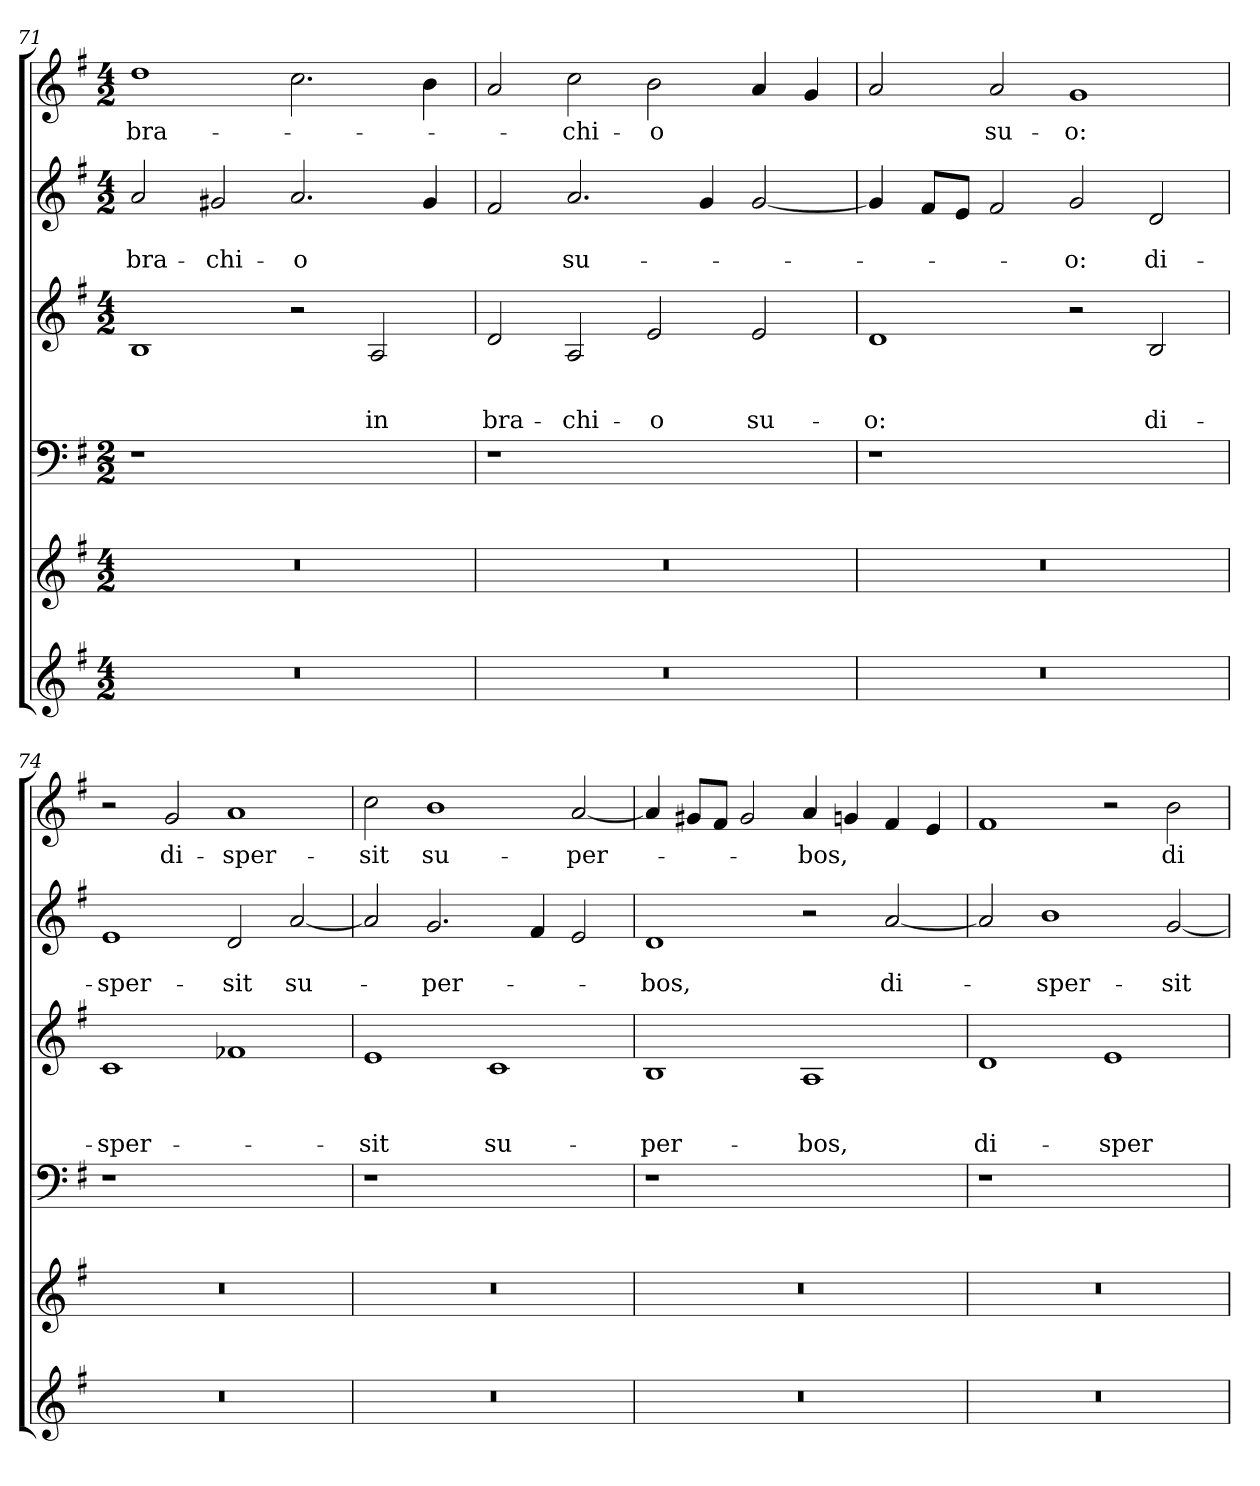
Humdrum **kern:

**kern	**kern	**kern	**kern	**text	**text	**text	**kern	**text	**text	**kern	**text
*part6	*part5	*part4	*part3	*part3	*part3	*part3	*part2	*part2	*part2	*part1	*part1
*staff6	*staff5	*staff4	*staff3	*staff3	*staff3	*staff3	*staff2	*staff2	*staff2	*staff1	*staff1
*clefG2	*clefG2	*clefF4	*clefG2	*	*	*	*clefG2	*	*	*clefG2	*
*k[f#]	*k[f#]	*k[f#]	*k[f#]	*	*	*	*k[f#]	*	*	*k[f#]	*
*G:	*G:	*G:	*G:	*	*	*	*G:	*	*	*G:	*
*M4/2	*M4/2	*M2/2	*M4/2	*	*	*	*M4/2	*	*	*M4/2	*
=71	=71	=71	=71	=71	=71	=71	=71	=71	=71	=71	=71
!	!	!	!	!	!	!	!	!	!LO:LY:b	!	!LO:LY:b
0r	0r	1r	1B	.	.	.	2a/	.	bra-	1dd	bra-
!	!	!	!	!	!	!	!	!	!LO:LY:b	!	!
.	.	.	.	.	.	.	2g#/	.	-chi-	.	.
!	!	!	!	!	!	!	!	!	!LO:LY:b:rj	!	!
.	.	1ryy	2r	.	.	.	2.a/	.	-o	2.cc\	.
!	!	!	!	!	!	!LO:LY:b	!	!	!	!	!
.	.	.	2A/	.	.	in	.	.	.	.	.
.	.	.	.	.	.	.	4g#/	.	.	4b\	.
=72	=72	=72	=72	=72	=72	=72	=72	=72	=72	=72	=72
!	!	!	!	!	!	!LO:LY:b	!	!	!	!	!
0r	0r	1r	2d/	.	.	bra-	2f#/	.	.	2a/	.
!	!	!	!	!	!	!LO:LY:b	!	!	!LO:LY:b	!	!LO:LY:b
.	.	.	2A/	.	.	-chi-	2.a/	.	su-	2cc\	-chi-
!	!	!	!	!	!	!LO:LY:b	!	!	!	!	!LO:LY:b:rj
.	.	1ryy	2e/	.	.	-o	.	.	.	2b\	-o
.	.	.	.	.	.	.	4g/	.	.	.	.
!	!	!	!	!	!	!LO:LY:b	!	!	!	!	!
.	.	.	2e/	.	.	su-	[>2g/	.	.	4a/	.
.	.	.	.	.	.	.	.	.	.	4g/	.
!!LO:PB:g=z
=73	=73	=73	=73	=73	=73	=73	=73	=73	=73	=73	=73
!	!	!	!	!	!	!LO:LY:b	!	!	!	!	!
0r	0r	1r	1d	.	.	-o:	4g/]	.	.	2a/	.
.	.	.	.	.	.	.	8f#/L	.	.	.	.
.	.	.	.	.	.	.	8e/J	.	.	.	.
!	!	!	!	!	!	!	!	!	!	!	!LO:LY:b
.	.	.	.	.	.	.	2f#/	.	.	2a/	su-
!	!	!	!	!	!	!	!	!	!LO:LY:b	!	!LO:LY:b
.	.	1ryy	2r	.	.	.	2g/	.	-o:	1g	-o:
!	!	!	!	!	!	!LO:LY:b	!	!	!LO:LY:b	!	!
.	.	.	2B/	.	.	di-	2d/	.	di-	.	.
=74	=74	=74	=74	=74	=74	=74	=74	=74	=74	=74	=74
!	!	!	!	!	!	!LO:LY:b	!	!	!LO:LY:b	!	!
0r	0r	1r	1c	.	.	-sper-	1e	.	-sper-	2r	.
!	!	!	!	!	!	!	!	!	!	!	!LO:LY:b
.	.	.	.	.	.	.	.	.	.	2g/	di-
!	!	!	!	!	!	!	!	!	!LO:LY:b	!	!LO:LY:b
.	.	1ryy	1f-	.	.	.	2d/	.	-sit	1a	-sper-
!	!	!	!	!	!	!	!	!	!LO:LY:b	!	!
.	.	.	.	.	.	.	[<2a/	.	su-	.	.
=75	=75	=75	=75	=75	=75	=75	=75	=75	=75	=75	=75
!	!	!	!	!	!	!LO:LY:b	!	!	!	!	!LO:LY:b
0r	0r	1r	1e	.	.	-sit	2a/]	.	.	2cc\	-sit
!	!	!	!	!	!	!	!	!	!LO:LY:b	!	!LO:LY:b
.	.	.	.	.	.	.	2.g/	.	-per-	1b	su-
!	!	!	!	!	!	!LO:LY:b	!	!	!	!	!
.	.	1ryy	1c	.	.	su-	.	.	.	.	.
.	.	.	.	.	.	.	4f#/	.	.	.	.
!	!	!	!	!	!	!	!	!	!	!	!LO:LY:b
.	.	.	.	.	.	.	2e/	.	.	[<2a/	-per-
=76	=76	=76	=76	=76	=76	=76	=76	=76	=76	=76	=76
!	!	!	!	!	!	!LO:LY:b	!	!	!LO:LY:b	!	!
0r	0r	1r	1B	.	.	-per-	1d	.	-bos,	4a/]	.
.	.	.	.	.	.	.	.	.	.	8g#/L	.
.	.	.	.	.	.	.	.	.	.	8f#/J	.
.	.	.	.	.	.	.	.	.	.	2g#/	.
!	!	!	!	!	!	!LO:LY:b	!	!	!	!	!LO:LY:b
.	.	1ryy	1A	.	.	-bos,	2r	.	.	4a/	-bos,
.	.	.	.	.	.	.	.	.	.	4g/	.
!	!	!	!	!	!	!	!	!	!LO:LY:b	!	!
.	.	.	.	.	.	.	[<2a/	.	di-	4f#/	.
.	.	.	.	.	.	.	.	.	.	4e/	.
=77	=77	=77	=77	=77	=77	=77	=77	=77	=77	=77	=77
!	!	!	!	!	!	!LO:LY:b	!	!	!	!	!
0r	0r	1r	1d	.	.	di-	2a/]	.	.	1f#	.
!	!	!	!	!	!	!	!	!	!LO:LY:b	!	!
.	.	.	.	.	.	.	1b	.	-sper-	.	.
!	!	!	!	!	!	!LO:LY:b	!	!	!	!	!
.	.	1ryy	1e	.	.	-sper-	.	.	.	2r	.
!	!	!	!	!	!	!	!	!	!LO:LY:b	!	!LO:LY:b
.	.	.	.	.	.	.	[<2g/	.	-sit	2b\	di-
=	=	=	=	=	=	=	=	=	=	=	=
*-	*-	*-	*-	*-	*-	*-	*-	*-	*-	*-	*-
